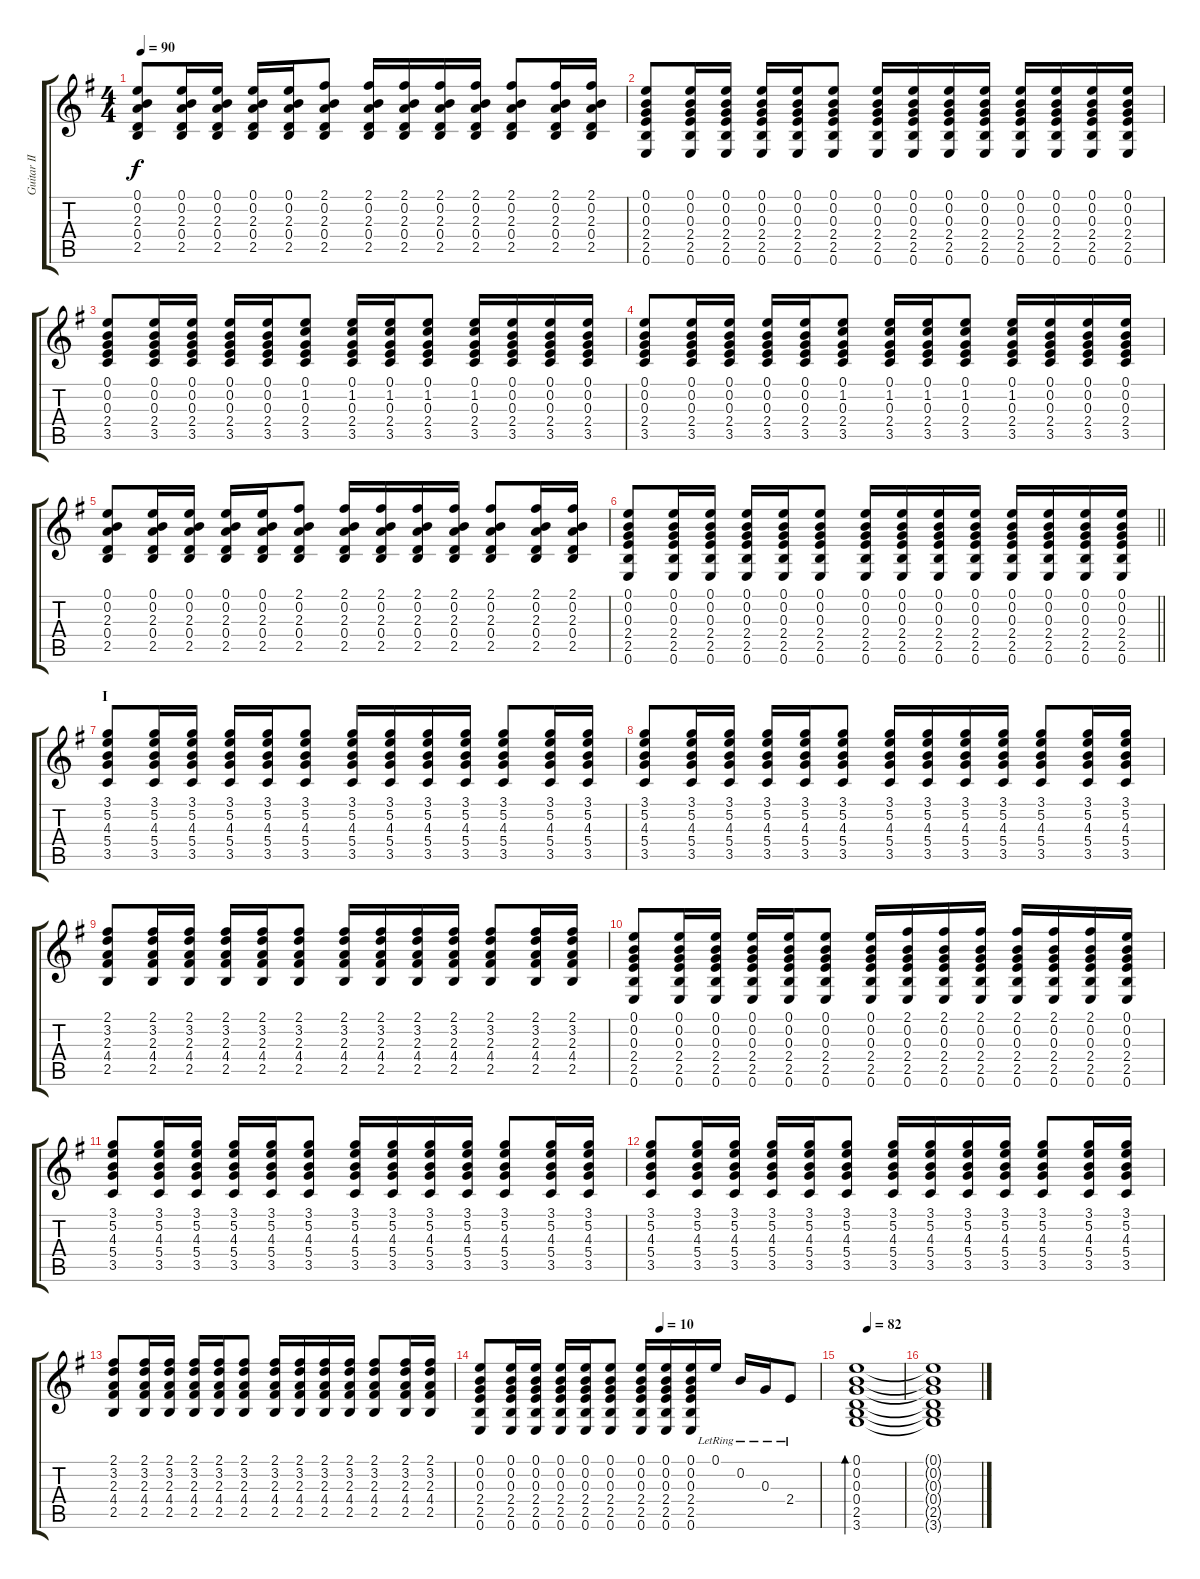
\track ("Guitar II" "Guitar II") {instrument acousticguitarsteel}
\staff {score tabs}
\tuning (E4 B3 G3 D3 A2 E2) {hide}
\ts (4 4)
\tempo 90
\clef g2
\ks g
(0.1 0.2 2.3 0.4 2.5).8{dy f} (0.1 0.2 2.3 0.4 2.5).16 (0.1 0.2 2.3 0.4 2.5).16 (0.1 0.2 2.3 0.4 2.5).16 (0.1 0.2 2.3 0.4 2.5).16 (2.1 0.2 2.3 0.4 2.5).8 (2.1 0.2 2.3 0.4 2.5).16 (2.1 0.2 2.3 0.4 2.5).16 (2.1 0.2 2.3 0.4 2.5).16 (2.1 0.2 2.3 0.4 2.5).16 (2.1 0.2 2.3 0.4 2.5).8 (2.1 0.2 2.3 0.4 2.5).16 (2.1 0.2 2.3 0.4 2.5).16 |
(0.1 0.2 0.3 2.4 2.5 0.6).8 (0.1 0.2 0.3 2.4 2.5 0.6).16 (0.1 0.2 0.3 2.4 2.5 0.6).16 (0.1 0.2 0.3 2.4 2.5 0.6).16 (0.1 0.2 0.3 2.4 2.5 0.6).16 (0.1 0.2 0.3 2.4 2.5 0.6).8 (0.1 0.2 0.3 2.4 2.5 0.6).16 (0.1 0.2 0.3 2.4 2.5 0.6).16 (0.1 0.2 0.3 2.4 2.5 0.6).16 (0.1 0.2 0.3 2.4 2.5 0.6).16 (0.1 0.2 0.3 2.4 2.5 0.6).16 (0.1 0.2 0.3 2.4 2.5 0.6).16 (0.1 0.2 0.3 2.4 2.5 0.6).16 (0.1 0.2 0.3 2.4 2.5 0.6).16 |
(0.1 0.2 0.3 2.4 3.5).8 (0.1 0.2 0.3 2.4 3.5).16 (0.1 0.2 0.3 2.4 3.5).16 (0.1 0.2 0.3 2.4 3.5).16 (0.1 0.2 0.3 2.4 3.5).16 (0.1 1.2 0.3 2.4 3.5).8 (0.1 1.2 0.3 2.4 3.5).16 (0.1 1.2 0.3 2.4 3.5).16 (0.1 1.2 0.3 2.4 3.5).8 (0.1 1.2 0.3 2.4 3.5).16 (0.1 0.2 0.3 2.4 3.5).16 (0.1 0.2 0.3 2.4 3.5).16 (0.1 0.2 0.3 2.4 3.5).16 |
(0.1 0.2 0.3 2.4 3.5).8 (0.1 0.2 0.3 2.4 3.5).16 (0.1 0.2 0.3 2.4 3.5).16 (0.1 0.2 0.3 2.4 3.5).16 (0.1 0.2 0.3 2.4 3.5).16 (0.1 1.2 0.3 2.4 3.5).8 (0.1 1.2 0.3 2.4 3.5).16 (0.1 1.2 0.3 2.4 3.5).16 (0.1 1.2 0.3 2.4 3.5).8 (0.1 1.2 0.3 2.4 3.5).16 (0.1 0.2 0.3 2.4 3.5).16 (0.1 0.2 0.3 2.4 3.5).16 (0.1 0.2 0.3 2.4 3.5).16 |
(0.1 0.2 2.3 0.4 2.5).8 (0.1 0.2 2.3 0.4 2.5).16 (0.1 0.2 2.3 0.4 2.5).16 (0.1 0.2 2.3 0.4 2.5).16 (0.1 0.2 2.3 0.4 2.5).16 (2.1 0.2 2.3 0.4 2.5).8 (2.1 0.2 2.3 0.4 2.5).16 (2.1 0.2 2.3 0.4 2.5).16 (2.1 0.2 2.3 0.4 2.5).16 (2.1 0.2 2.3 0.4 2.5).16 (2.1 0.2 2.3 0.4 2.5).8 (2.1 0.2 2.3 0.4 2.5).16 (2.1 0.2 2.3 0.4 2.5).16 |
\barLineRight lightlight
(0.1 0.2 0.3 2.4 2.5 0.6).8 (0.1 0.2 0.3 2.4 2.5 0.6).16 (0.1 0.2 0.3 2.4 2.5 0.6).16 (0.1 0.2 0.3 2.4 2.5 0.6).16 (0.1 0.2 0.3 2.4 2.5 0.6).16 (0.1 0.2 0.3 2.4 2.5 0.6).8 (0.1 0.2 0.3 2.4 2.5 0.6).16 (0.1 0.2 0.3 2.4 2.5 0.6).16 (0.1 0.2 0.3 2.4 2.5 0.6).16 (0.1 0.2 0.3 2.4 2.5 0.6).16 (0.1 0.2 0.3 2.4 2.5 0.6).16 (0.1 0.2 0.3 2.4 2.5 0.6).16 (0.1 0.2 0.3 2.4 2.5 0.6).16 (0.1 0.2 0.3 2.4 2.5 0.6).16 |
\section ("" "I")
(3.1 5.2 4.3 5.4 3.5).8 (3.1 5.2 4.3 5.4 3.5).16 (3.1 5.2 4.3 5.4 3.5).16 (3.1 5.2 4.3 5.4 3.5).16 (3.1 5.2 4.3 5.4 3.5).16 (3.1 5.2 4.3 5.4 3.5).8 (3.1 5.2 4.3 5.4 3.5).16 (3.1 5.2 4.3 5.4 3.5).16 (3.1 5.2 4.3 5.4 3.5).16 (3.1 5.2 4.3 5.4 3.5).16 (3.1 5.2 4.3 5.4 3.5).8 (3.1 5.2 4.3 5.4 3.5).16 (3.1 5.2 4.3 5.4 3.5).16 |
(3.1 5.2 4.3 5.4 3.5).8 (3.1 5.2 4.3 5.4 3.5).16 (3.1 5.2 4.3 5.4 3.5).16 (3.1 5.2 4.3 5.4 3.5).16 (3.1 5.2 4.3 5.4 3.5).16 (3.1 5.2 4.3 5.4 3.5).8 (3.1 5.2 4.3 5.4 3.5).16 (3.1 5.2 4.3 5.4 3.5).16 (3.1 5.2 4.3 5.4 3.5).16 (3.1 5.2 4.3 5.4 3.5).16 (3.1 5.2 4.3 5.4 3.5).8 (3.1 5.2 4.3 5.4 3.5).16 (3.1 5.2 4.3 5.4 3.5).16 |
(2.1 3.2 2.3 4.4 2.5).8 (2.1 3.2 2.3 4.4 2.5).16 (2.1 3.2 2.3 4.4 2.5).16 (2.1 3.2 2.3 4.4 2.5).16 (2.1 3.2 2.3 4.4 2.5).16 (2.1 3.2 2.3 4.4 2.5).8 (2.1 3.2 2.3 4.4 2.5).16 (2.1 3.2 2.3 4.4 2.5).16 (2.1 3.2 2.3 4.4 2.5).16 (2.1 3.2 2.3 4.4 2.5).16 (2.1 3.2 2.3 4.4 2.5).8 (2.1 3.2 2.3 4.4 2.5).16 (2.1 3.2 2.3 4.4 2.5).16 |
(0.1 0.2 0.3 2.4 2.5 0.6).8 (0.1 0.2 0.3 2.4 2.5 0.6).16 (0.1 0.2 0.3 2.4 2.5 0.6).16 (0.1 0.2 0.3 2.4 2.5 0.6).16 (0.1 0.2 0.3 2.4 2.5 0.6).16 (0.1 0.2 0.3 2.4 2.5 0.6).8 (0.1 0.2 0.3 2.4 2.5 0.6).16 (2.1 0.2 0.3 2.4 2.5 0.6).16 (2.1 0.2 0.3 2.4 2.5 0.6).16 (2.1 0.2 0.3 2.4 2.5 0.6).16 (2.1 0.2 0.3 2.4 2.5 0.6).16 (2.1 0.2 0.3 2.4 2.5 0.6).16 (2.1 0.2 0.3 2.4 2.5 0.6).16 (0.1 0.2 0.3 2.4 2.5 0.6).16 |
(3.1 5.2 4.3 5.4 3.5).8 (3.1 5.2 4.3 5.4 3.5).16 (3.1 5.2 4.3 5.4 3.5).16 (3.1 5.2 4.3 5.4 3.5).16 (3.1 5.2 4.3 5.4 3.5).16 (3.1 5.2 4.3 5.4 3.5).8 (3.1 5.2 4.3 5.4 3.5).16 (3.1 5.2 4.3 5.4 3.5).16 (3.1 5.2 4.3 5.4 3.5).16 (3.1 5.2 4.3 5.4 3.5).16 (3.1 5.2 4.3 5.4 3.5).8 (3.1 5.2 4.3 5.4 3.5).16 (3.1 5.2 4.3 5.4 3.5).16 |
(3.1 5.2 4.3 5.4 3.5).8 (3.1 5.2 4.3 5.4 3.5).16 (3.1 5.2 4.3 5.4 3.5).16 (3.1 5.2 4.3 5.4 3.5).16 (3.1 5.2 4.3 5.4 3.5).16 (3.1 5.2 4.3 5.4 3.5).8 (3.1 5.2 4.3 5.4 3.5).16 (3.1 5.2 4.3 5.4 3.5).16 (3.1 5.2 4.3 5.4 3.5).16 (3.1 5.2 4.3 5.4 3.5).16 (3.1 5.2 4.3 5.4 3.5).8 (3.1 5.2 4.3 5.4 3.5).16 (3.1 5.2 4.3 5.4 3.5).16 |
(2.1 3.2 2.3 4.4 2.5).8 (2.1 3.2 2.3 4.4 2.5).16 (2.1 3.2 2.3 4.4 2.5).16 (2.1 3.2 2.3 4.4 2.5).16 (2.1 3.2 2.3 4.4 2.5).16 (2.1 3.2 2.3 4.4 2.5).8 (2.1 3.2 2.3 4.4 2.5).16 (2.1 3.2 2.3 4.4 2.5).16 (2.1 3.2 2.3 4.4 2.5).16 (2.1 3.2 2.3 4.4 2.5).16 (2.1 3.2 2.3 4.4 2.5).8 (2.1 3.2 2.3 4.4 2.5).16 (2.1 3.2 2.3 4.4 2.5).16 |
\tempo (10 0.53125)
(0.1 0.2 0.3 2.4 2.5 0.6).8 (0.1 0.2 0.3 2.4 2.5 0.6).16 (0.1 0.2 0.3 2.4 2.5 0.6).16 (0.1 0.2 0.3 2.4 2.5 0.6).16 (0.1 0.2 0.3 2.4 2.5 0.6).16 (0.1 0.2 0.3 2.4 2.5 0.6).8 (0.1 0.2 0.3 2.4 2.5 0.6).16 (0.1 0.2 0.3 2.4 2.5 0.6).16 (0.1 0.2 0.3 2.4 2.5 0.6).16 0.1{lr}.16 0.2{lr}.16 0.3{lr}.16 2.4{lr}.8 |
\tempo (82 0.25)
(0.1 0.2 0.3 0.4 2.5 3.6).1{bd 240} |
(0.1{t} 0.2{t} 0.3{t} 0.4{t} 2.5{t} 3.6{t}).1
